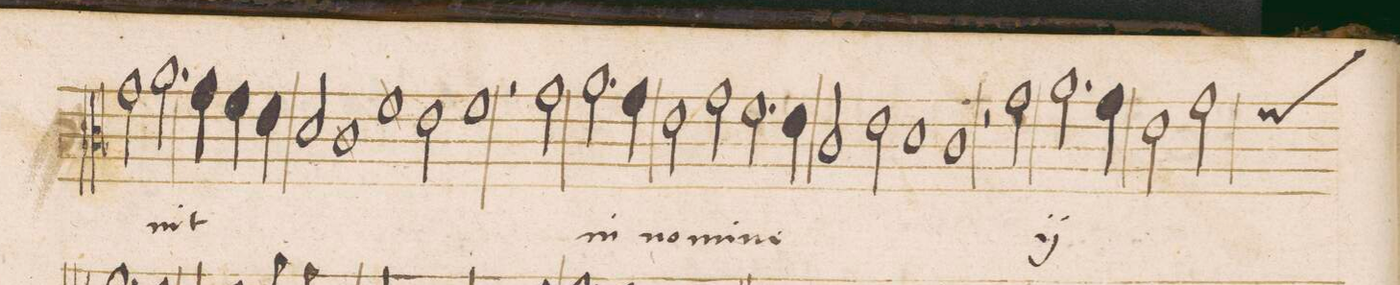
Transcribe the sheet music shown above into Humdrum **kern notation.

**kern	**text
*I"ALTVS	*
*clefC3	*
*k[b-]	*
*met(C|)	*
*M2/1	*
2g\	.
2.a\	-nit
=79	=79
4g\	.
4f\	.
4e\	.
2d/	.
1c\	.
=80-	=80-
1f	.
2e\	.
=81-	=81-
1f	.
2r	.
2g\	.
=82	=82
2.a\	ni
4g\	.
2e\	no-
2g\	-mi-
=83-	=83-
2.f\	-ne
4e\	.
2c/	.
2e\	.
=84-	=84-
1d	.
1c	.
=85	=85
2r	.
2g\	.
2.a\	ÿ
4g\	.
=86	=86
2e\	.
2g\	.
*custos:f	*
*-	*-
